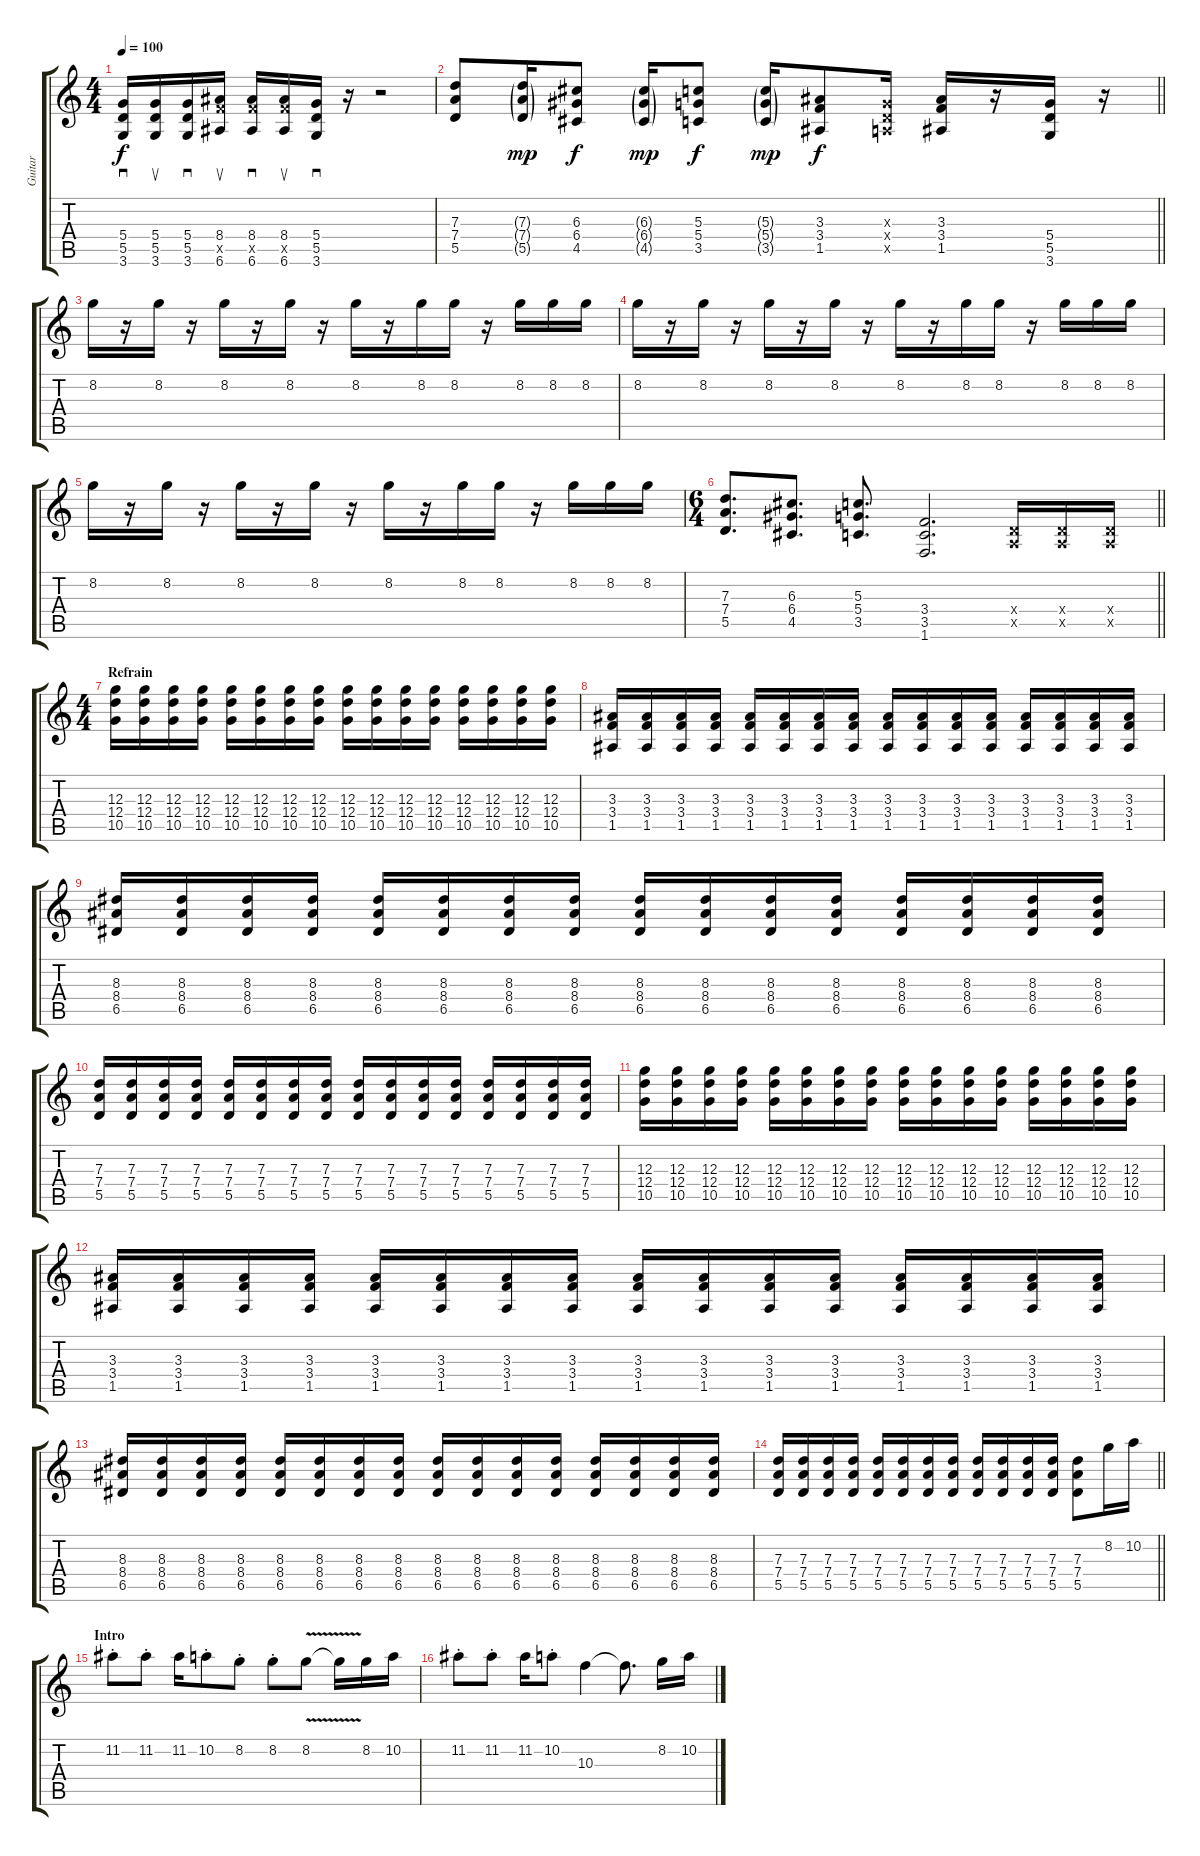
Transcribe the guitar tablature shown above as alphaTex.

\track ("Guitar" "Guitar") {instrument overdrivenguitar}
\staff {score tabs}
\tuning (E4 B3 G3 D3 A2 E2) {hide}
\ts (4 4)
\tempo 100
\clef g2
\ks c
(5.4 5.5 3.6).16{sd dy f} (5.4 5.5 3.6).16{su} (5.4 5.5 3.6).16{sd} (8.4 8.5{x} 6.6).16{su} (8.4 8.5{x} 6.6).16{sd} (8.4 8.5{x} 6.6).16{su} (5.4 5.5 3.6).16{sd} r.16 r.2 |
\barLineRight lightlight
(7.3 7.4 5.5).8 (7.3{g} 7.4{g} 5.5{g}).16{dy mp} (6.3 6.4 4.5).8{dy f} (6.3{g} 6.4{g} 4.5{g}).16{dy mp} (5.3 5.4 3.5).8{dy f} (5.3{g} 5.4{g} 3.5{g}).16{dy mp} (3.3 3.4 1.5).8{dy f} (0.3{x} 0.4{x} 0.5{x}).16 (3.3 3.4 1.5).16 r.16 (5.4 5.5 3.6).16 r.16 |
8.2.16{instrument overdrivenguitar} r.16 8.2.16 r.16 8.2.16 r.16 8.2.16 r.16 8.2.16 r.16 8.2.16 8.2.16 r.16 8.2.16 8.2.16 8.2.16 |
8.2.16 r.16 8.2.16 r.16 8.2.16 r.16 8.2.16 r.16 8.2.16 r.16 8.2.16 8.2.16 r.16 8.2.16 8.2.16 8.2.16 |
8.2.16 r.16 8.2.16 r.16 8.2.16 r.16 8.2.16 r.16 8.2.16 r.16 8.2.16 8.2.16 r.16 8.2.16 8.2.16 8.2.16 |
\ts (6 4)
\barLineRight lightlight
(7.3 7.4 5.5).8{d} (6.3 6.4 4.5).8{d} (5.3 5.4 3.5).8{d} (3.4 3.5 1.6).2{d} (0.4{x} 0.5{x}).16 (0.4{x} 0.5{x}).16 (0.4{x} 0.5{x}).16 |
\ts (4 4)
\section ("" "Refrain")
(12.3 12.4 10.5).16 (12.3 12.4 10.5).16 (12.3 12.4 10.5).16 (12.3 12.4 10.5).16 (12.3 12.4 10.5).16 (12.3 12.4 10.5).16 (12.3 12.4 10.5).16 (12.3 12.4 10.5).16 (12.3 12.4 10.5).16 (12.3 12.4 10.5).16 (12.3 12.4 10.5).16 (12.3 12.4 10.5).16 (12.3 12.4 10.5).16 (12.3 12.4 10.5).16 (12.3 12.4 10.5).16 (12.3 12.4 10.5).16 |
(3.3 3.4 1.5).16 (3.3 3.4 1.5).16 (3.3 3.4 1.5).16 (3.3 3.4 1.5).16 (3.3 3.4 1.5).16 (3.3 3.4 1.5).16 (3.3 3.4 1.5).16 (3.3 3.4 1.5).16 (3.3 3.4 1.5).16 (3.3 3.4 1.5).16 (3.3 3.4 1.5).16 (3.3 3.4 1.5).16 (3.3 3.4 1.5).16 (3.3 3.4 1.5).16 (3.3 3.4 1.5).16 (3.3 3.4 1.5).16 |
(8.3 8.4 6.5).16 (8.3 8.4 6.5).16 (8.3 8.4 6.5).16 (8.3 8.4 6.5).16 (8.3 8.4 6.5).16 (8.3 8.4 6.5).16 (8.3 8.4 6.5).16 (8.3 8.4 6.5).16 (8.3 8.4 6.5).16 (8.3 8.4 6.5).16 (8.3 8.4 6.5).16 (8.3 8.4 6.5).16 (8.3 8.4 6.5).16 (8.3 8.4 6.5).16 (8.3 8.4 6.5).16 (8.3 8.4 6.5).16 |
(7.3 7.4 5.5).16 (7.3 7.4 5.5).16 (7.3 7.4 5.5).16 (7.3 7.4 5.5).16 (7.3 7.4 5.5).16 (7.3 7.4 5.5).16 (7.3 7.4 5.5).16 (7.3 7.4 5.5).16 (7.3 7.4 5.5).16 (7.3 7.4 5.5).16 (7.3 7.4 5.5).16 (7.3 7.4 5.5).16 (7.3 7.4 5.5).16 (7.3 7.4 5.5).16 (7.3 7.4 5.5).16 (7.3 7.4 5.5).16 |
(12.3 12.4 10.5).16 (12.3 12.4 10.5).16 (12.3 12.4 10.5).16 (12.3 12.4 10.5).16 (12.3 12.4 10.5).16 (12.3 12.4 10.5).16 (12.3 12.4 10.5).16 (12.3 12.4 10.5).16 (12.3 12.4 10.5).16 (12.3 12.4 10.5).16 (12.3 12.4 10.5).16 (12.3 12.4 10.5).16 (12.3 12.4 10.5).16 (12.3 12.4 10.5).16 (12.3 12.4 10.5).16 (12.3 12.4 10.5).16 |
(3.3 3.4 1.5).16 (3.3 3.4 1.5).16 (3.3 3.4 1.5).16 (3.3 3.4 1.5).16 (3.3 3.4 1.5).16 (3.3 3.4 1.5).16 (3.3 3.4 1.5).16 (3.3 3.4 1.5).16 (3.3 3.4 1.5).16 (3.3 3.4 1.5).16 (3.3 3.4 1.5).16 (3.3 3.4 1.5).16 (3.3 3.4 1.5).16 (3.3 3.4 1.5).16 (3.3 3.4 1.5).16 (3.3 3.4 1.5).16 |
(8.3 8.4 6.5).16 (8.3 8.4 6.5).16 (8.3 8.4 6.5).16 (8.3 8.4 6.5).16 (8.3 8.4 6.5).16 (8.3 8.4 6.5).16 (8.3 8.4 6.5).16 (8.3 8.4 6.5).16 (8.3 8.4 6.5).16 (8.3 8.4 6.5).16 (8.3 8.4 6.5).16 (8.3 8.4 6.5).16 (8.3 8.4 6.5).16 (8.3 8.4 6.5).16 (8.3 8.4 6.5).16 (8.3 8.4 6.5).16 |
\barLineRight lightlight
(7.3 7.4 5.5).16 (7.3 7.4 5.5).16 (7.3 7.4 5.5).16 (7.3 7.4 5.5).16 (7.3 7.4 5.5).16 (7.3 7.4 5.5).16 (7.3 7.4 5.5).16 (7.3 7.4 5.5).16 (7.3 7.4 5.5).16 (7.3 7.4 5.5).16 (7.3 7.4 5.5).16 (7.3 7.4 5.5).16 (7.3 7.4 5.5).8 8.2.16 10.2.16 |
\section ("" "Intro")
11.2{st}.8 11.2{st}.8 11.2.16 10.2{st}.8 8.2{st}.8 8.2{st}.8 8.2{v}.8 8.2{t}.16 8.2.16 10.2.16 |
11.2{st}.8 11.2{st}.8 11.2.16 10.2{st}.8 10.3.4 10.3{t}.8{d} 8.2.16 10.2.16
